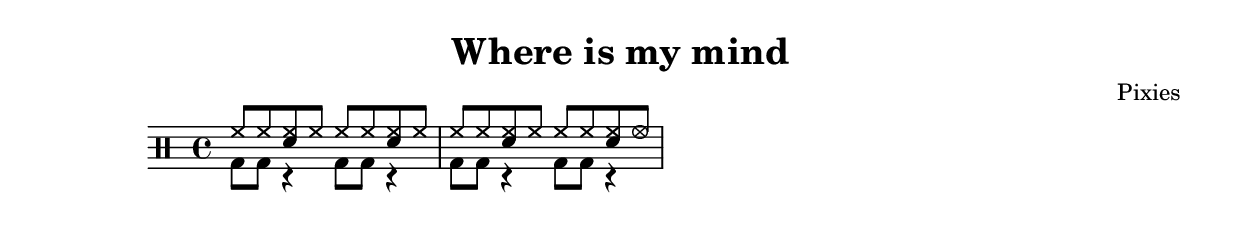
\version "2.14.2"

\header 
{
	title="Where is my mind"
	composer="Pixies"
}

upTheme = \drummode
{
  hh8 hh << sn hh >> hh 
}

upThemeEndA = \drummode
{
  hh8 hh << sn hh >> hhho 
}

up = \drummode
{
  \upTheme
  \upTheme
  \upTheme
  \upThemeEndA
}

downTheme = \drummode 
{
  bd8 bd r4 
}

down = \drummode 
{
  \downTheme
  \downTheme
  \downTheme
  \downTheme
}

\new DrumStaff 
<<
  \new DrumVoice { \voiceOne \up }
  \new DrumVoice { \voiceTwo \down }
>>
